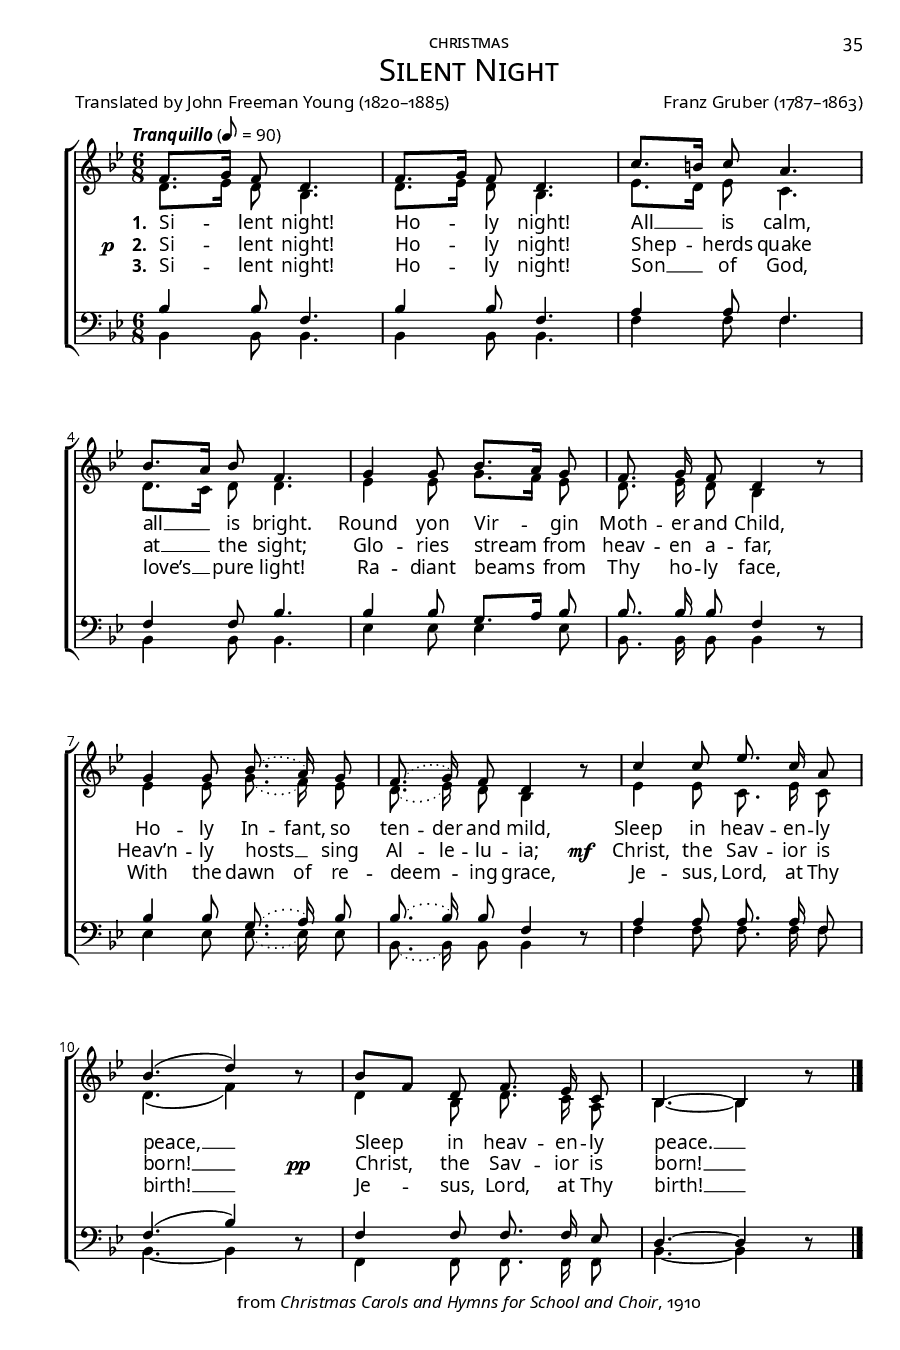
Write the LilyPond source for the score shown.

\version "2.14.2"
\include "util.ly"
\header {
  title = \markup{\override #'(font-name . "Garamond Premr Pro Smbd Subh"){ \abs-fontsize #15 \smallCapsOldStyle"Silent Night"}}
  poet = \markup\oldStyleNum"Translated by John Freeman Young (1820–1885)"
  composer = \markup\oldStyleNum"Franz Gruber (1787–1863)"
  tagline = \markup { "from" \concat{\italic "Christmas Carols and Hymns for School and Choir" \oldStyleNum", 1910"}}
}
\paper {
  paper-height = 9\in
  paper-width = 6\in
  indent = 0\in
  %system-system-spacing = #'((basic-distance . 10) (padding . 0))
  %system-system-spacing =
  %  #'((basic-distance . 0)
  %     (minimum-distance . 0)
  %     (padding . -0.35)
  %     (stretchability . 100))
  ragged-last-bottom = ##f
  ragged-bottom = ##f
  two-sided = ##t
  inner-margin = 0.5\in
  outer-margin = 0.25\in
  top-margin = 0.25\in
  bottom-margin = 0.25\in
  first-page-number = #035
  print-first-page-number = ##t
  headerLine = \markup{ \smallCapsOldStyle"christmas"}
  oddHeaderMarkup = \markup\fill-line{
     \abs-fontsize #8.5
     \combine 
        \fill-line{"" \on-the-fly #print-page-number-check-first
        \oldStylePageNum""
        }
        \fill-line{\headerLine}
  }
  evenHeaderMarkup = \markup {
     \abs-fontsize #8.5
     \combine
        \on-the-fly #print-page-number-check-first
        \oldStylePageNum""
        \fill-line{\headerLine}
  }
}
#(set-global-staff-size 15) \paper{ #(define fonts (make-pango-font-tree "GoudyOlSt BT" "Garamond Premier Pro" "Garamond Premier Pro" (/ 15 20))) }
global = {
  \key bes \major
  \time 6/8
  \autoBeamOff
  \override DynamicLineSpanner #'staff-padding = #0.0
  \override DynamicLineSpanner #'Y-extent = #'(-1 . 1)
}

sopMusic = \relative c' {
  \tempo \markup\italic"Tranquillo" 8 = 90
  f8.[ g16] f8 d4. |
  f8.[ g16] f8 d4. |
  c'8.[ b16] c8 a4. | \break
  bes8.[ a16] bes8 f4. |
  
  g4 g8 bes8.[ a16] g8 |
  f8.\noBeam g16\noBeam f8 d4 bes'8\rest | \break
  \slurDotted g4 g8\noBeam bes8.\noBeam( a16\noBeam) g8 |
  f8.\noBeam( g16\noBeam) f8 d4 bes'8\rest |
  
  \slurSolid c4 c8\noBeam ees8.\noBeam c16\noBeam a8 | \break
  bes4.( d4) bes8\rest |
  bes8[ f] d8 f8.\noBeam ees16\noBeam c8 |
  bes4.~bes4 bes'8\rest \bar "|."
}
sopWords = \lyricmode {
  
}

altoMusic = \relative c' {
  d8.[ ees16] d8 bes4. |
  d8.[ ees16] d8 bes4. |
  ees8.[ d16] ees8 c4. |
  d8.[ c16] d8 d4. |
  
  ees4 ees8 g8.[ f16] ees8 |
  d8.\noBeam ees16\noBeam d8\noBeam bes4 s8 |
  \slurDotted ees4 ees8\noBeam g8.\noBeam( f16\noBeam) ees8 |
  d8.\noBeam( ees16\noBeam) d8 bes4 s8 |
  
  \slurSolid ees4 ees8 c8.\noBeam ees16\noBeam c8 |
  d4.( f4) s8 |
  d4 bes8 d8.\noBeam c16\noBeam a8 |
  bes4.~ bes4 s8 \bar "|."
}
altoWords = \lyricmode {
  \set stanza = #"1. "
  \set ignoreMelismata = ##t
  Si -- _ lent night!
  Ho -- _ ly night!
  All __ _ is calm,
  all __ _ is bright.
  Round yon Vir -- _ gin
  Moth -- er and Child,
  Ho -- ly In -- fant, so ten -- der and mild,
  Sleep in heav -- en -- ly peace, __ _
  Sleep _ in heav -- en -- ly peace. __ _
}
altoWordsII = {
  \set stanza = \markup\concat{\dynamic"p   " "2. "}
  \lyricmode {
    \set ignoreMelismata = ##t
    Si -- _ lent night!  Ho -- _ ly night!
    Shep -- _ herds quake at __ _ the sight;
    Glo -- ries stream _ from heav -- en a -- far,
    Heav’n -- ly hosts __ _ sing Al -- le -- lu -- ia;
  }
  \set stanza = \markup\dynamic"mf  "
  \lyricmode {
    Christ, the Sav -- ior is born! __ _
  }
  \set stanza = \markup\dynamic"pp      "
  \lyricmode {
    Christ, _ the Sav -- ior is born! __ _
  }
}
altoWordsIII = \lyricmode {
  \set stanza = #"3. "
  \set ignoreMelismata = ##t
  Si -- _ lent night!  Ho -- _ ly night!
  Son __ _ of God, love’s __ _ pure light!
  Ra -- diant beams _ from Thy ho -- ly face,
  With the dawn of re -- deem -- _ ing grace,
  Je -- sus, Lord, at Thy birth! __ _
  Je -- _ sus, Lord, at Thy birth! __ _
}
altoWordsIV = \lyricmode {
\set ignoreMelismata = ##t
%\markup\italic 
}

tenorMusic = \relative c' {
  bes4 bes8 f4. |
  bes4 bes8 f4. |
  a4 a8 f4. |
  f4 f8 bes4. |
  
  bes4 bes8 g8.[ a16] bes8 |
  bes8.\noBeam bes16\noBeam bes8 f4 s8 |
  \slurDotted bes4 bes8 g8.\noBeam( a16\noBeam) bes8 |
  bes8.\noBeam( bes16\noBeam) bes8 f4 s8 |
  
  a4 a8\noBeam a8.\noBeam a16\noBeam f8 |
  \slurSolid f4.( bes4) s8 |
  f4 f8\noBeam f8.\noBeam f16\noBeam ees8 |
  d4.~d4 s8 \bar "|."
}
tenorWords = \lyricmode {

}

bassMusic = \relative c {
  bes4 bes8 bes4. |
  bes4 bes8 bes4. |
  f'4 f8 f4. |
  bes,4 bes8 bes4. |
  
  ees4 ees8 ees4 ees8 |
  bes8.\noBeam bes16\noBeam bes8\noBeam bes4 d8\rest |
  \slurDotted ees4 ees8\noBeam ees8.\noBeam( ees16\noBeam) ees8 |
  bes8.\noBeam( bes16\noBeam) bes8 bes4 d8\rest |
  
  f4 f8\noBeam f8.\noBeam f16\noBeam f8 |
  bes,4.~ bes4 d8\rest |
  f,4 f8\noBeam f8.\noBeam f16\noBeam f8 |
  bes4.~ bes4 d8\rest \bar "|."
}
bassWords = \lyricmode {

}

\score {
  <<
   \new ChoirStaff <<
%    \new Lyrics = sopranos \with { \override VerticalAxisGroup #'nonstaff-relatedstaff-spacing = #'((basic-distance . 1)) }
    \new Staff = women <<
      \new Voice = "sopranos" { \voiceOne << \global \sopMusic >> }
      \new Voice = "altos" { \voiceTwo << \global \altoMusic >> }
    >>
    \new Lyrics \with { alignAboveContext = #"women" } \lyricsto "sopranos" \sopWords
    \new Lyrics = "altosIV"  \with { alignBelowContext = #"women" } \lyricsto "sopranos" \altoWordsIV
    \new Lyrics = "altosIII"  \with { alignBelowContext = #"women" } \lyricsto "sopranos" \altoWordsIII
    \new Lyrics = "altosII"  \with { alignBelowContext = #"women" } \lyricsto "sopranos" \altoWordsII
    \new Lyrics = "altos"  \with { alignBelowContext = #"women" } \lyricsto "sopranos" \altoWords
   \new Staff = men <<
      \clef bass
      \new Voice = "tenors" { \voiceOne << \global \tenorMusic >> }
      \new Voice = "basses" { \voiceTwo << \global \bassMusic >> }
    >>
    \new Lyrics \with { alignAboveContext = #"men" \override VerticalAxisGroup #'nonstaff-relatedstaff-spacing = #'((basic-distance . 1)) } \lyricsto "tenors" \tenorWords
    \new Lyrics \with { alignBelowContext = #"men" \override VerticalAxisGroup #'nonstaff-relatedstaff-spacing = #'((basic-distance . 1)) } \lyricsto "basses" \bassWords
  >>
%    \new PianoStaff << \new Staff { \new Voice { \pianoRH } } \new Staff { \clef "bass" \pianoLH } >>
  >>
  \layout {
    \context {
      \Score
      %\override SpacingSpanner #'base-shortest-duration = #(ly:make-moment 1 8)
      %\override SpacingSpanner #'common-shortest-duration = #(ly:make-moment 1 4)
    }
    \context {
      % Remove all empty staves
      % \Staff \RemoveEmptyStaves \override VerticalAxisGroup #'remove-first = ##t
    }
    \context {
      \Lyrics
      \override LyricText #'X-offset = #center-on-word
    }
  }
  \midi {
    \tempo 8 = 112
    \set Staff.midiInstrument = "flute"
  
    \context {
      \Voice
      \remove "Dynamic_performer"
    }
  }
}
